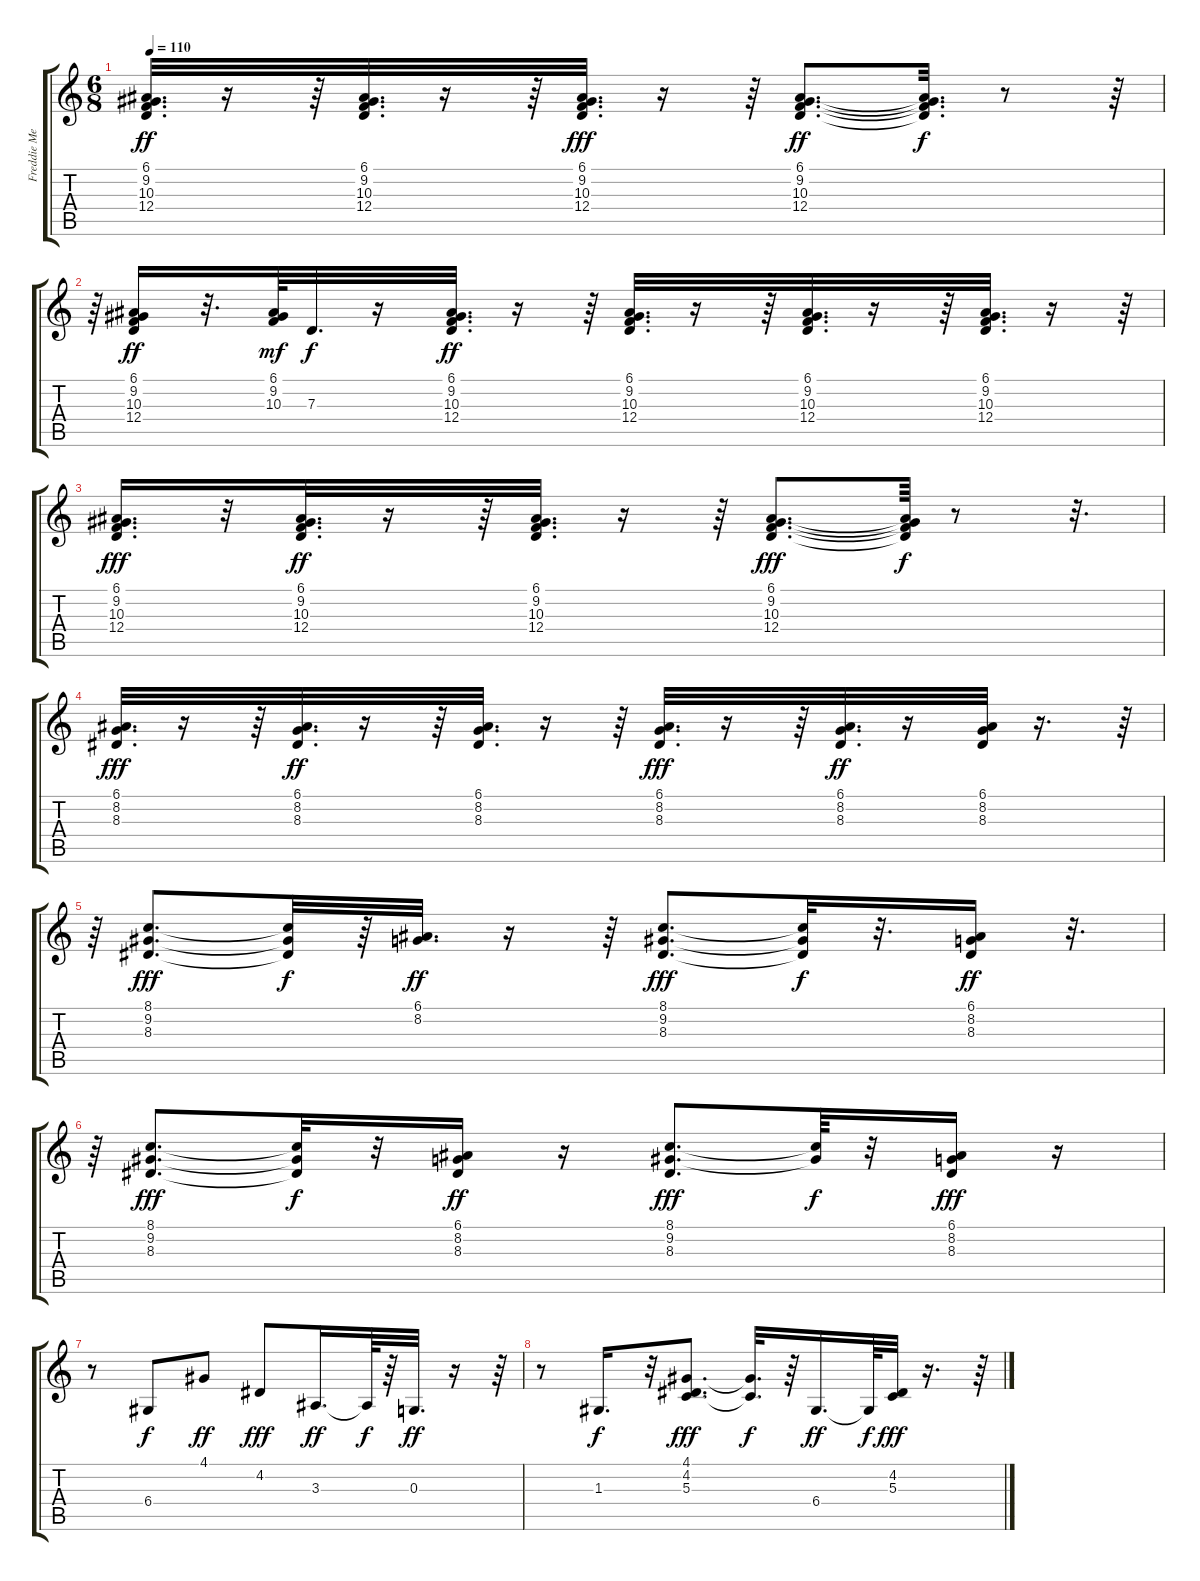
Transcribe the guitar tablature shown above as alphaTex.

\track ("Freddie Mercury Main Piano" "Freddie Me") {instrument acousticgrandpiano}
\staff {score tabs}
\tuning (E4 B3 G3 D3 A2 E2) {hide}
\ts (6 8)
\tempo 110
\clef g2
\ks c
(6.1 9.2 10.3 12.4).32{d dy ff} r.16 r.64 (6.1 9.2 10.3 12.4).32{d} r.16 r.64 (6.1 9.2 10.3 12.4).32{d dy fff} r.16 r.64 (6.1 9.2 10.3 12.4).8{d dy ff} (6.1{t} 9.2{t} 10.3{t} 12.4{t}).32{d dy f} r.8 r.64 |
r.64 (6.1 9.2 10.3 12.4).16{dy ff} r.32{d} (6.1 9.2 10.3).64{dy mf} 7.3.32{d dy f} r.16 (6.1 9.2 10.3 12.4).32{d dy ff} r.16 r.64 (6.1 9.2 10.3 12.4).32{d} r.16 r.64 (6.1 9.2 10.3 12.4).32{d} r.16 r.64 (6.1 9.2 10.3 12.4).32{d} r.16 r.64 |
(6.1 9.2 10.3 12.4).16{d dy fff} r.32 (6.1 9.2 10.3 12.4).32{d dy ff} r.16 r.64 (6.1 9.2 10.3 12.4).32{d} r.16 r.64 (6.1 9.2 10.3 12.4).8{d dy fff} (6.1{t} 9.2{t} 10.3{t} 12.4{t}).64{dy f} r.8 r.32{d} |
(6.1 8.2 8.3).32{d dy fff} r.16 r.64 (6.1 8.2 8.3).32{d dy ff} r.16 r.64 (6.1 8.2 8.3).32{d} r.16 r.64 (6.1 8.2 8.3).32{d dy fff} r.16 r.64 (6.1 8.2 8.3).32{d dy ff} r.16 (6.1 8.2 8.3).32 r.16{d} r.64 |
r.64 (8.1 9.2 8.3).8{d dy fff} (8.1{t} 9.2{t} 8.3{t}).32{dy f} r.64 (6.1 8.2).32{d dy ff} r.16 r.64 (8.1 9.2 8.3).8{d dy fff} (8.1{t} 9.2{t} 8.3{t}).32{dy f} r.32{d} (6.1 8.2 8.3).16{dy ff} r.32{d} |
r.64 (8.1 9.2 8.3).8{d dy fff} (8.1{t} 9.2{t} 8.3{t}).32{dy f} r.32 (6.1 8.2 8.3).16{dy ff} r.16 (8.1 9.2 8.3).8{d dy fff} (8.1{t} 9.2{t}).64{dy f} r.32 (6.1 8.2 8.3).16{dy fff} r.16 |
r.8 6.4.8{dy f} 4.1.8{dy ff} 4.2.8{dy fff} 3.3.16{d dy ff} 3.3{t}.64{dy f} r.64 0.3.32{d dy ff} r.16 r.64 |
r.8 1.3.16{d dy f} r.32 (4.1 4.2 5.3).8{d dy fff} (4.1{t} 5.3{t}).32{d dy f} r.64 6.4.16{d dy ff} 6.4{t}.64{dy f} (4.2 5.3).32{dy fff} r.16{d} r.64
